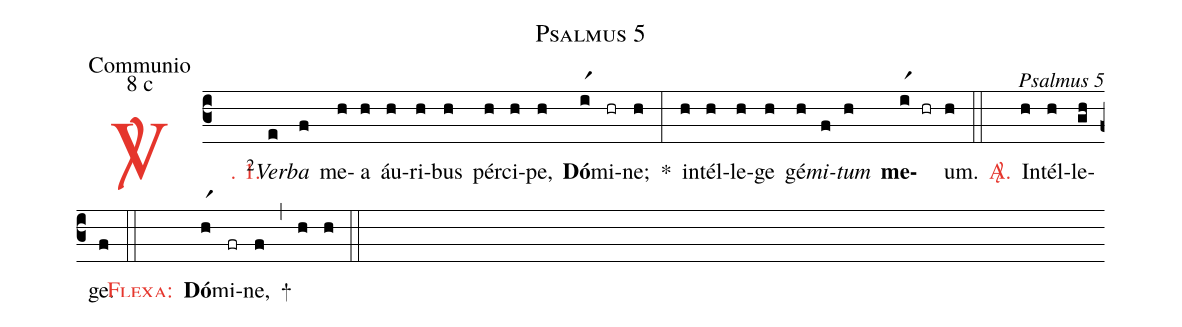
name: Psalmus 5;
office-part: Communio;
mode: 8;
mode-differentia: c;
commentary: Psalmus 5;
%%
(c3)

<c><sp>V/</sp>. 1.</c>() <v>\VSup{2}</v><i>Ver</i>(e)<i>ba</i>(f) me(h)a(h) áu(h)ri(h)bus(h) pér(h)ci(h)pe,(h) <b>Dó</b>(ir1)mi(hr)ne;(h) *(:) in(h)tél(h)le(h)ge(h) gé(h)<i>mi</i>(f)<i>tum</i>(h) <b>me</b>(ir1 hr)um.(h)

(::)

<nlba><c><sp>A/</sp>.</c>() In</nlba>(h)tél(h)le(gh)ge.(f)

(::)

<nlba><c><sc>Flexa</sc>:</c>() <b>Dó</b></nlba>(hr1)mi(fr)ne,(f) +(,) (h) (h)

(::)
